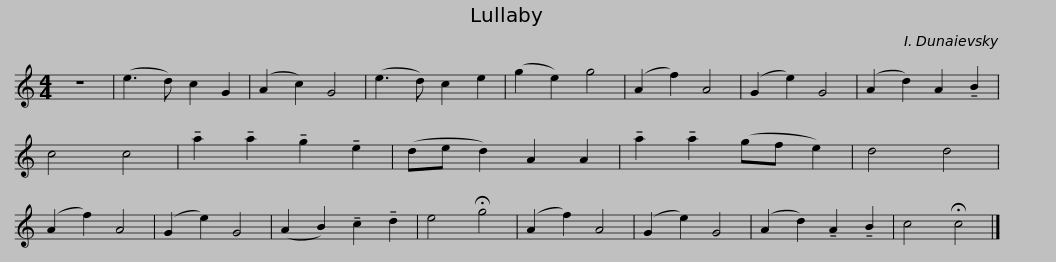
X:1
L:1/8
M:4/4
I:linebreak $
K:C
V:1 treble
V:1
 z8 | (e3 d) c2 G2 | (A2 c2) G4 |$ (e3 d) c2 e2 | (g2 e2) g4 | %5
 (A2 f2) A4 |$ (G2 e2) G4 | (A2 d2) A2 !tenuto!B2 | c4 c4 |$ !tenuto!a2 !tenuto!a2 !tenuto!g2 !tenuto!e2 | %10
 (de d2) A2 A2 | !tenuto!a2 !tenuto!a2 (gf e2) |$ d4 d4 | (A2 f2) A4 | (G2 e2) G4 |$ %15
 (A2 B2) !tenuto!c2 !tenuto!d2 | e4 !fermata!g4 | (A2 f2) A4 |$ (G2 e2) G4 | (A2 d2) !tenuto!A2 !tenuto!B2 | %20
 c4 !fermata!c4 |] %21
